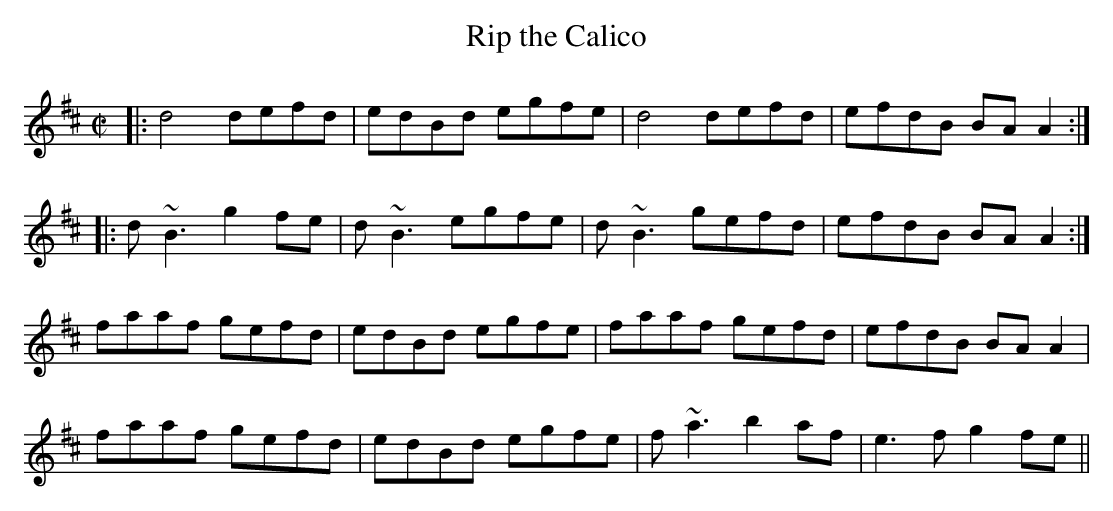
X:1
T:Rip the Calico
M:C|
K:D
|: d4 defd | edBd egfe | d4 defd | efdB BAA2 :|
|:d~B3 g2fe | d~B3 egfe | d~B3 gefd | efdB BAA2 :|
faaf gefd | edBd egfe | faaf gefd | efdB BAA2 |
faaf gefd | edBd egfe | f~a3 b2af | e3f g2fe ||
